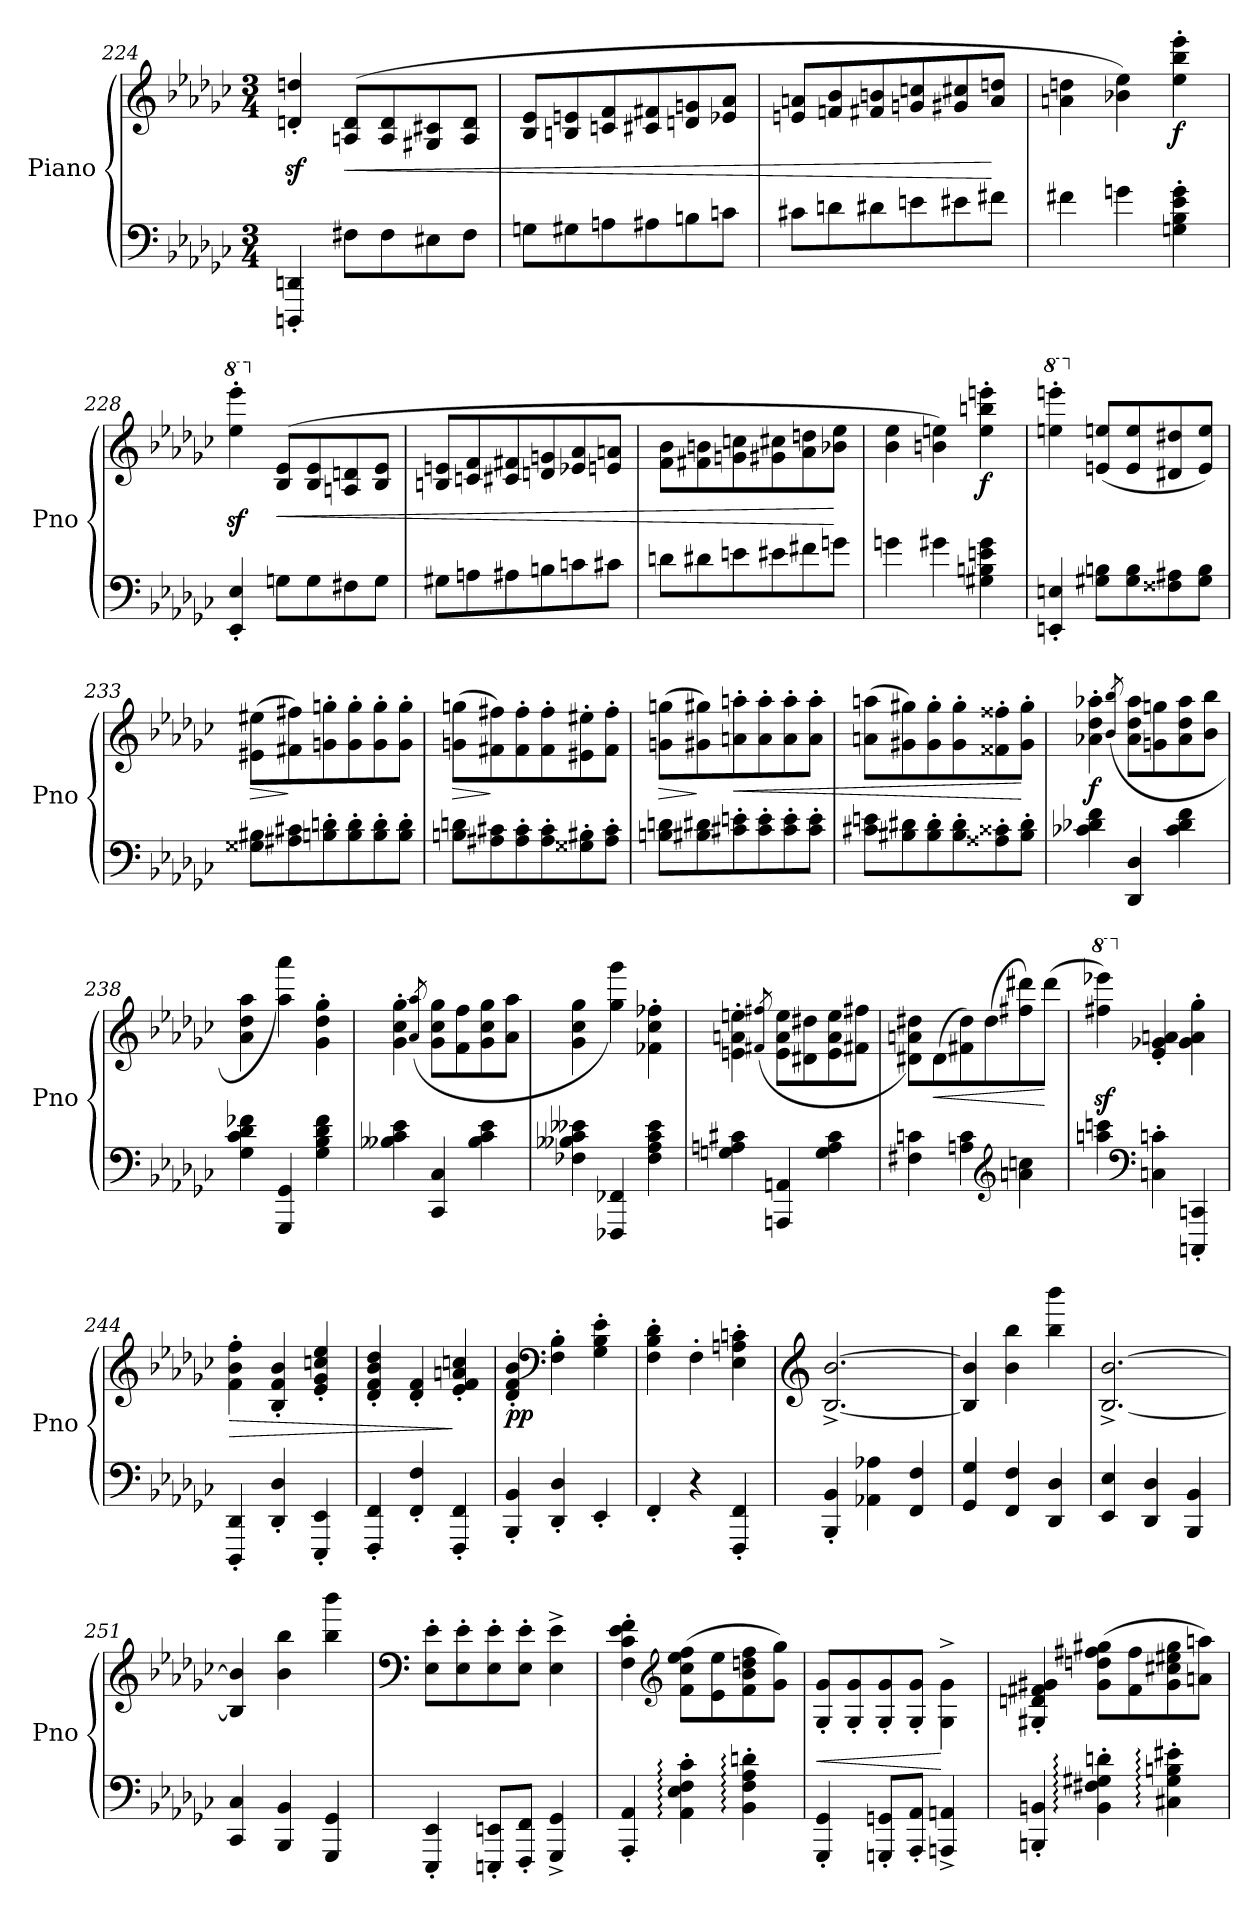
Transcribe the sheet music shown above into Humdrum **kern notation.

**kern	**kern	**dynam
*part1	*part1	*part1
*staff2	*staff1	*staff1/2
*I"Piano	*	*
*I'Pno	*	*
*clefF4	*clefG2	*
*k[b-e-a-d-g-c-]	*k[b-e-a-d-g-c-]	*
*M3/4	*M3/4	*
=224	=224	=224
4DDDn/' 4DDn/'	4dn/z<' 4ddn/z<'	.
!	!	!LO:HP:b
8F#X\L	(>8An/ 8d/L	<
8F#\	8A/ 8d/	.
8E#X\	8G#X/ 8c#X/	.
8F#\J	8A/ 8d/J	.
!!LO:LB:g=z
=225	=225	=225
8Gn\L	8B-/ 8e-/L	.
8G#X\	8Bn/ 8en/	.
8An\	8cn/ 8f/	.
8A#X\	8c#X/ 8f#X/	.
8Bn\	8dn/ 8gn/	.
8cn\J	8e-X/ 8a-/J	.
!!LO:LB:g=z
=226	=226	=226
8c#X\L	8en/ 8an/L	.
8dn\	8fn/ 8b-/	.
8d#X\	8f#X/ 8bn/	.
8en\	8gn/ 8ccn/	.
8e#X\	8g#X/ 8cc#X/	.
8f#X\J	8a/ 8ddn/J	[
=227	=227	=227
4f#X\	4an\ 4ddn\	.
4gn\	4b-X\ 4ee-\)	.
!	!	!LO:DY:b
4Gn\' 4B-\' 4e-\' 4g\'	4ee-\' 4bb-\' 4eee-\'	f
=228	=228	=228
*	*8va	*
4EE-/' 4E-/'	4eee-\z<' 4eeee-\z<'	.
*	*X8va	*
!	!	!LO:HP:b
8Gn\L	(>8B-/ 8e-/L	<
8G\	8B-/ 8e-/	.
8F#X\	8An/ 8dn/	.
8G\J	8B-/ 8e-/J	.
=229	=229	=229
8G#X\L	8Bn/ 8en/L	.
8An\	8cn/ 8f/	.
8A#X\	8c#X/ 8f#X/	.
8Bn\	8dn/ 8gn/	.
8cn\	8e-X/ 8a-/	.
8c#X\J	8en/ 8an/J	.
!!LO:LB:g=z
=230	=230	=230
8dn\L	8f\ 8b-\L	.
8d#X\	8f#X\ 8bn\	.
8en\	8gn\ 8ccn\	.
8e#X\	8g#X\ 8cc#X\	.
8f#X\	8a-\ 8ddn\	.
8gn\J	8b-X\ 8ee-\J	[
=231	=231	=231
4gn\	4b-\ 4ee-\	.
4g#X\	4bn\ 4een\)	.
!	!	!LO:DY:b
4G#X\ 4Bn\ 4en\ 4g#\	4ee\' 4bbn\' 4eeen\'	f
=232	=232	=232
*	*8va	*
4EEn/' 4En/'	4eeen\' 4eeeen\'	.
*	*X8va	*
8G#X\ 8Bn\L	(<8en/ 8een/L	.
8G#\ 8B\	8e/ 8ee/	.
8F##X\ 8A#X\	8d#X/ 8dd#X/	.
8G#\ 8B\J	8e/ 8ee/J)	.
=233	=233	=233
!	!	!LO:HP:b
8G##X\ 8B#X\L	(>8e#X\ 8ee#X\L	>
8A#X\ 8c#X\	8f#X\ 8ff#X\)	]
8Bn\' 8dn\'	8gn\' 8ggn\'	.
8B\' 8d\'	8g\' 8gg\'	.
8B\' 8d\'	8g\' 8gg\'	.
8B\' 8d\'J	8g\' 8gg\'J	.
!!LO:LB:g=z
=234	=234	=234
!	!	!LO:HP:b
8Bn\ 8dn\L	(>8gn\ 8ggn\L	>
8A#X\ 8c#X\	8f#X\ 8ff#X\)	]
8A#\' 8c#\'	8f#\' 8ff#\'	.
8A#\' 8c#\'	8f#\' 8ff#\'	.
8G##X\' 8B#X\'	8e#X\' 8ee#X\'	.
8A#\' 8c#\'J	8f#\' 8ff#\'J	.
=235	=235	=235
!	!	!LO:HP:b
8Bn\ 8dn\L	(>8gn\ 8ggn\L	>
8B#X\ 8d#X\	8g#X\ 8gg#X\)	]
!	!	!LO:HP:b
8c#X\' 8en\'	8an\' 8aan\'	<
8c#\' 8e\'	8a\' 8aa\'	.
8c#\' 8e\'	8a\' 8aa\'	.
8c#\' 8e\'J	8a\' 8aa\'J	.
=236	=236	=236
8c#X\ 8en\L	(>8an\ 8aan\L	.
8B#X\ 8d#X\	8g#X\ 8gg#X\)	.
8B#\' 8d#\'	8g#\' 8gg#\'	.
8B#\' 8d#\'	8g#\' 8gg#\'	.
8A##X\' 8c##X\'	8f##X\' 8ff##X\'	.
8B#\' 8d#\'J	8g#\' 8gg#\'J	[
!!LO:PB:g=z
=237	=237	=237
!	!	!LO:DY:b
4c-X\ 4d-X\ 4f\	4a-X\' 4dd-\' 4aa-X\'	f
.	(>8qb-/ 8qbb-/	.
4DD-/ 4D-/	8a-\ 8dd-\ 8aa-\L	.
.	8gn\ 8ggn\	.
4c-\ 4d-\ 4f\	8a-\ 8dd-\ 8aa-\	.
.	8b-\ 8bb-\J	.
=238	=238	=238
4G-\ 4c-\ 4d-\ 4f-X\	4a-\ 4dd-\ 4aa-\	.
4GGG-/ 4GG-/	4aa-\ 4aaa-\)	.
4G-\ 4B-\ 4d-\ 4f-\	4g-\' 4dd-\' 4gg-\'	.
!!LO:PB:g=z
=239	=239	=239
4B--X\ 4c-\ 4e-\	4g-\' 4cc-\' 4gg-\'	.
.	(>8qa-/ 8qaa-/	.
4CC-/ 4C-/	8g-\ 8cc-\ 8gg-\L	.
.	8f\ 8ff\	.
4B--\ 4c-\ 4e-\	8g-\ 8cc-\ 8gg-\	.
.	8a-\ 8aa-\J	.
=240	=240	=240
4F-X\ 4B--X\ 4c-\ 4e--X\	4g-\ 4cc-\ 4gg-\	.
4FFF-X/ 4FF-X/	4gg-\ 4ggg-\)	.
4F-\ 4A-\ 4c-\ 4e--\	4f-X\' 4cc-\' 4ff-X\'	.
=241	=241	=241
4Gn\ 4An\ 4c#X\	4en\' 4an\' 4een\'	.
.	(>8qf#X/ 8qff#X/	.
4AAAn/ 4AAn/	8e\ 8a\ 8ee\L	.
.	8d#X\ 8dd#X\	.
4G\ 4A\ 4c#\	8e\ 8a\ 8ee\	.
.	8f#\ 8ff#\J	.
=242	=242	=242
4F#X\ 4cn\	8d#X\ 8an\ 8dd#X\L)	.
!	!	!LO:HP:b
.	(>8d#\	<
4An\ 4c\	8f#X\ 8dd#\)	.
.	(>8dd#\	.
*clefG2	*	*
4an\ 4ccn\	8ff#X\ 8ddd#X\)	.
.	(>8ddd#\J	[
!!LO:LB:g=z
=243	=243	=243
*	*8va	*
4aan\ 4cccn\	4fff#X\z< 4eeee-X\z<)	.
*clefF4	*	*
*	*X8va	*
4Cn\' 4cn\'	4e-/' 4g-X/' 4an/'	.
4CCCn/' 4CCn/'	4g-\' 4a\' 4gg-\'	.
=244	=244	=244
!	!	!LO:HP:b
4DDD-/' 4DD-/'	4f\' 4b-\' 4ff\'	>
4DD-/' 4D-/'	4B-/' 4f/' 4b-/'	.
4EEE-/' 4EE-/'	4e-/' 4g-/' 4ccn/' 4ee-/'	.
!!LO:PB:g=z
=245	=245	=245
4FFF/' 4FF/'	4d-/' 4f/' 4b-/' 4dd-/'	.
4FF/' 4F/'	4d-/' 4f/'	.
4FFF/' 4FF/'	4e-/' 4f/' 4an/' 4ccn/'	]
=246	=246	=246
!	!	!LO:DY:b
4BBB-/' 4BB-/'	4d-/' 4f/' 4b-/'	pp
*	*clefF4	*
4DD-/' 4D-/'	4F\' 4B-\'	.
4EE-'/	4G-\' 4B-\' 4e-\'	.
=247	=247	=247
4FF'/	4F\' 4B-\' 4d-\'	.
4r	4F'\	.
4FFF/' 4FF/'	4E-\' 4An\' 4cn\'	.
=248	=248	=248
*	*clefG2	*
4BBB-/' 4BB-/'	[2.B-/^ [2.b-/^	.
4AA-X\ 4A-X\	.	.
4FF/ 4F/	.	.
=249	=249	=249
4GG-/ 4G-/	4B-/] 4b-/]	.
4FF/ 4F/	4b-\ 4bb-\	.
4DD-/ 4D-/	4bb-\ 4bbb-\	.
=250	=250	=250
4EE-/ 4E-/	[2.B-/^ [2.b-/^	.
4DD-/ 4D-/	.	.
4BBB-/ 4BB-/	.	.
=251	=251	=251
4CC-/ 4C-/	4B-/] 4b-/]	.
4BBB-/ 4BB-/	4b-\ 4bb-\	.
4GGG-/ 4GG-/	4bb-\ 4bbb-\	.
!!LO:LB:g=z
=252	=252	=252
*	*clefF4	*
4EEE-/' 4EE-/'	8E-\' 8e-\'L	.
.	8E-\' 8e-\'	.
8EEEn/' 8EEn/'L	8E-\' 8e-\'	.
8FFF/' 8FF/'J	8E-\' 8e-\'J	.
4GGG-/^ 4GG-/^	4E-\^ 4e-\^	.
!!LO:LB:g=z
=253	=253	=253
4AAA-/' 4AA-/'	4F\' 4c-\' 4e-\' 4f\'	.
*	*clefG2	*
4AA-\:' 4E-\:' 4F\:' 4c-\:'	(>8f\ 8cc-\ 8ee-\ 8ff\L	.
.	8e-\ 8ee-\	.
4BB-\:' 4F\:' 4A-\:' 4dn\:'	8f\ 8b-\ 8ddn\ 8ff\	.
.	8g-\ 8gg-\J)	.
=254	=254	=254
!	!	!LO:HP:b
4GGG-/' 4GG-/'	8G-/' 8g-/'L	<
.	8G-/' 8g-/'	.
8GGGn/' 8GGn/'L	8G-/' 8g-/'	.
8AAA-/' 8AA-/'J	8G-/' 8g-/'J	.
4AAAn/^ 4AAn/^	4G-\^ 4g-\^	[
=255	=255	=255
4BBBn/' 4BBn/'	4G#X/' 4dn/' 4f#X/' 4g#X/'	.
4BB\:' 4F#X\:' 4G#X\:' 4dn\:'	(>8g#\ 8ddn\ 8ff#X\ 8gg#X\L	.
.	8f#\ 8ff#\	.
4C#X\:' 4G#\:' 4Bn\:' 4e#X\:'	8g#\ 8cc#X\ 8ee#X\ 8gg#\	.
.	8an\ 8aan\J)	.
=	=	=
*-	*-	*-
